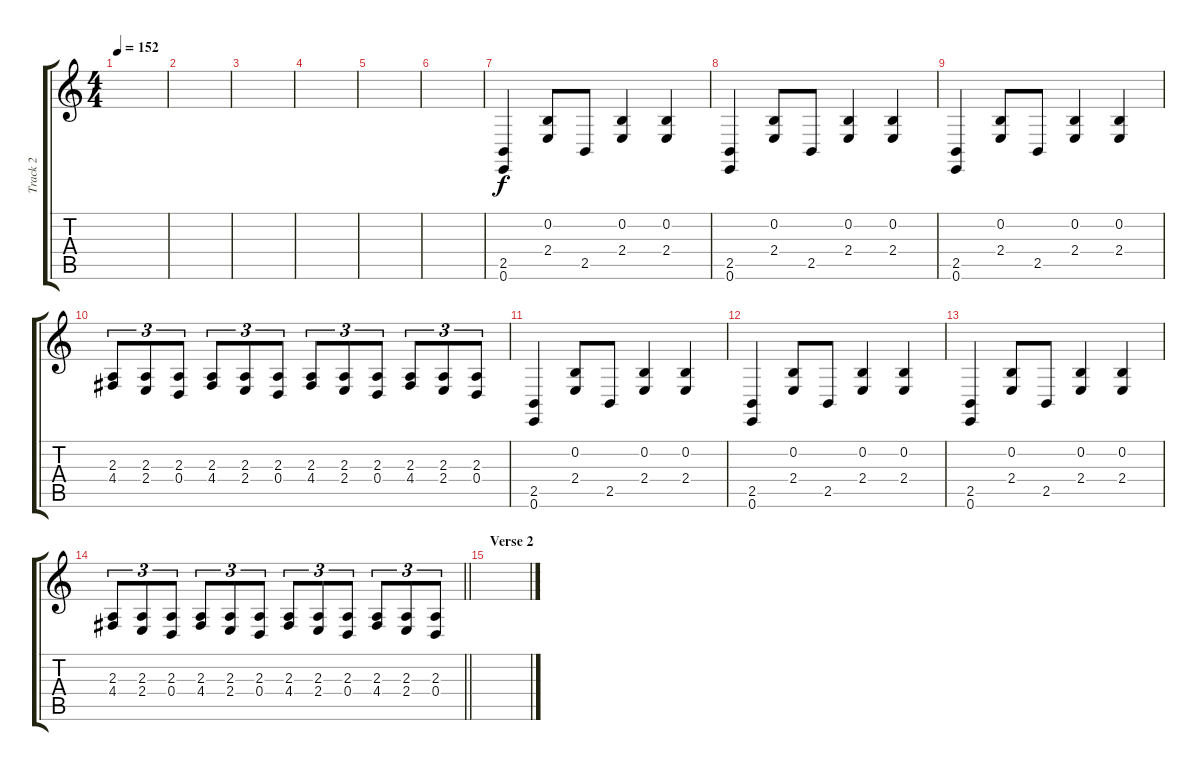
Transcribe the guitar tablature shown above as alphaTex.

\track ("Track 2" "Track 2") {instrument melodictom}
\staff {score tabs}
\tuning (E4 B3 G3 D3 A2 E2) {hide}
\ts (4 4)
\tempo 152
\clef g2
\ks c
|
|
|
|
|
|
(2.5 0.6).4 (0.2 2.4).8 2.5.8 (0.2 2.4).4 (0.2 2.4).4 |
(2.5 0.6).4 (0.2 2.4).8 2.5.8 (0.2 2.4).4 (0.2 2.4).4 |
(2.5 0.6).4 (0.2 2.4).8 2.5.8 (0.2 2.4).4 (0.2 2.4).4 |
(2.3 4.4).8{tu (3 2)} (2.3 2.4).8{tu (3 2)} (2.3 0.4).8{tu (3 2)} (2.3 4.4).8{tu (3 2)} (2.3 2.4).8{tu (3 2)} (2.3 0.4).8{tu (3 2)} (2.3 4.4).8{tu (3 2)} (2.3 2.4).8{tu (3 2)} (2.3 0.4).8{tu (3 2)} (2.3 4.4).8{tu (3 2)} (2.3 2.4).8{tu (3 2)} (2.3 0.4).8{tu (3 2)} |
(2.5 0.6).4 (0.2 2.4).8 2.5.8 (0.2 2.4).4 (0.2 2.4).4 |
(2.5 0.6).4 (0.2 2.4).8 2.5.8 (0.2 2.4).4 (0.2 2.4).4 |
(2.5 0.6).4 (0.2 2.4).8 2.5.8 (0.2 2.4).4 (0.2 2.4).4 |
\barLineRight lightlight
(2.3 4.4).8{tu (3 2)} (2.3 2.4).8{tu (3 2)} (2.3 0.4).8{tu (3 2)} (2.3 4.4).8{tu (3 2)} (2.3 2.4).8{tu (3 2)} (2.3 0.4).8{tu (3 2)} (2.3 4.4).8{tu (3 2)} (2.3 2.4).8{tu (3 2)} (2.3 0.4).8{tu (3 2)} (2.3 4.4).8{tu (3 2)} (2.3 2.4).8{tu (3 2)} (2.3 0.4).8{tu (3 2)} |
\section ("" "Verse 2")
